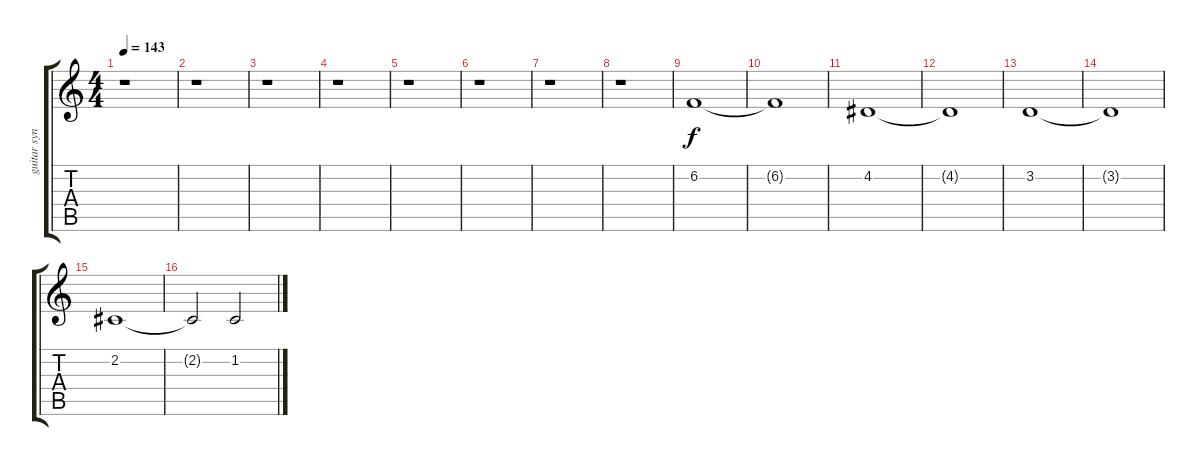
\track ("guitar synth" "guitar syn") {instrument pad7halo}
\staff {score tabs}
\tuning (E4 B3 G3 D3 A2 E2) {hide}
\ts (4 4)
\tempo 143
\clef g2
\ks c
r.1{dy f} |
r.1 |
r.1 |
r.1 |
r.1 |
r.1 |
r.1 |
r.1 |
6.2.1 |
6.2{t}.1 |
4.2.1 |
4.2{t}.1 |
3.2.1 |
3.2{t}.1 |
2.2.1 |
2.2{t}.2 1.2.2
